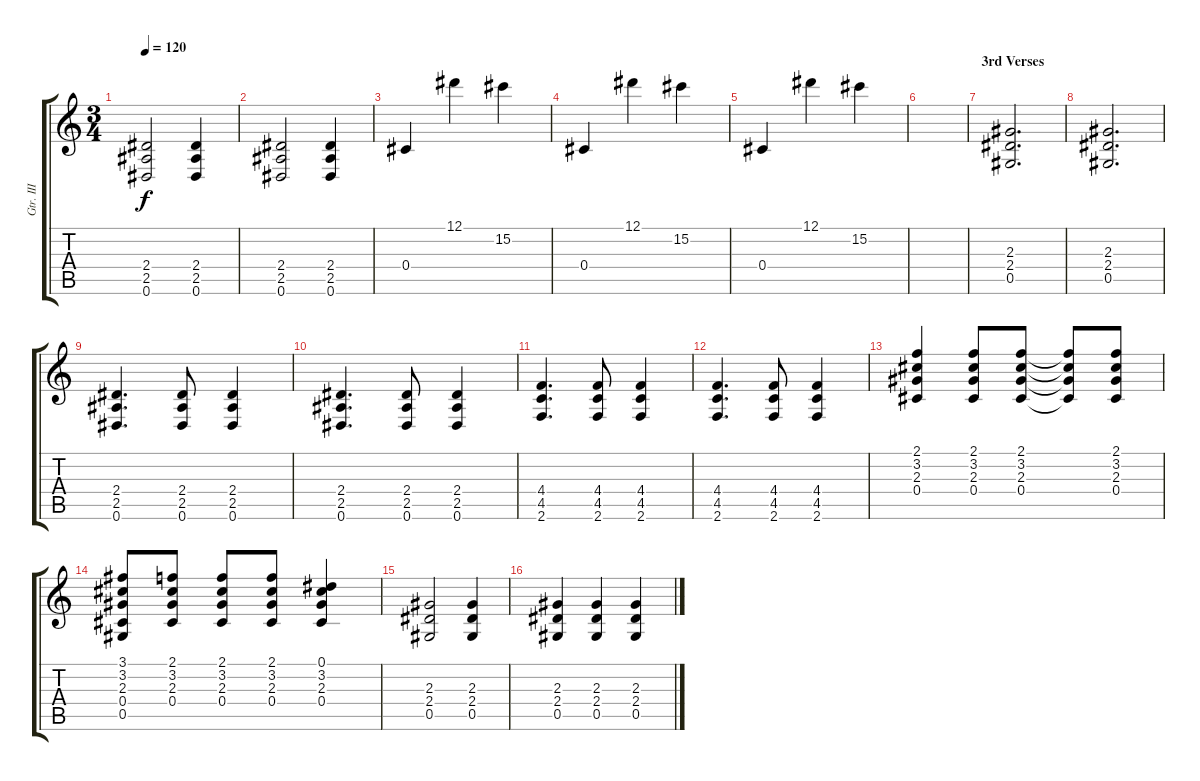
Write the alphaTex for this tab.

\track ("Gtr. III" "Gtr. III") {instrument acousticguitarsteel}
\staff {score tabs}
\tuning (Eb4 Bb3 Gb3 Db3 Ab2 Eb2) {hide}
\ts (3 4)
\tempo 120
\clef g2
\ks c
(2.4 2.5 0.6).2{dy f} (2.4 2.5 0.6).4 |
(2.4 2.5 0.6).2 (2.4 2.5 0.6).4 |
0.4.4 12.1.4 15.2.4 |
0.4.4 12.1.4 15.2.4 |
0.4.4 12.1.4 15.2.4 |
|
\section ("" "3rd Verses")
(2.3 2.4 0.5).2{d} |
(2.3 2.4 0.5).2{d} |
(2.4 2.5 0.6).4{d} (2.4 2.5 0.6).8 (2.4 2.5 0.6).4 |
(2.4 2.5 0.6).4{d} (2.4 2.5 0.6).8 (2.4 2.5 0.6).4 |
(4.4 4.5 2.6).4{d} (4.4 4.5 2.6).8 (4.4 4.5 2.6).4 |
(4.4 4.5 2.6).4{d} (4.4 4.5 2.6).8 (4.4 4.5 2.6).4 |
(2.1 3.2 2.3 0.4).4 (2.1 3.2 2.3 0.4).8 (2.1 3.2 2.3 0.4).8 (2.1{t} 3.2{t} 2.3{t} 0.4{t}).8 (2.1 3.2 2.3 0.4).8 |
(3.1 3.2 2.3 0.4 0.5).8 (2.1 3.2 2.3 0.4).8 (2.1 3.2 2.3 0.4).8 (2.1 3.2 2.3 0.4).8 (0.1 3.2 2.3 0.4).4 |
(2.3 2.4 0.5).2 (2.3 2.4 0.5).4 |
(2.3 2.4 0.5).4 (2.3 2.4 0.5).4 (2.3 2.4 0.5).4
